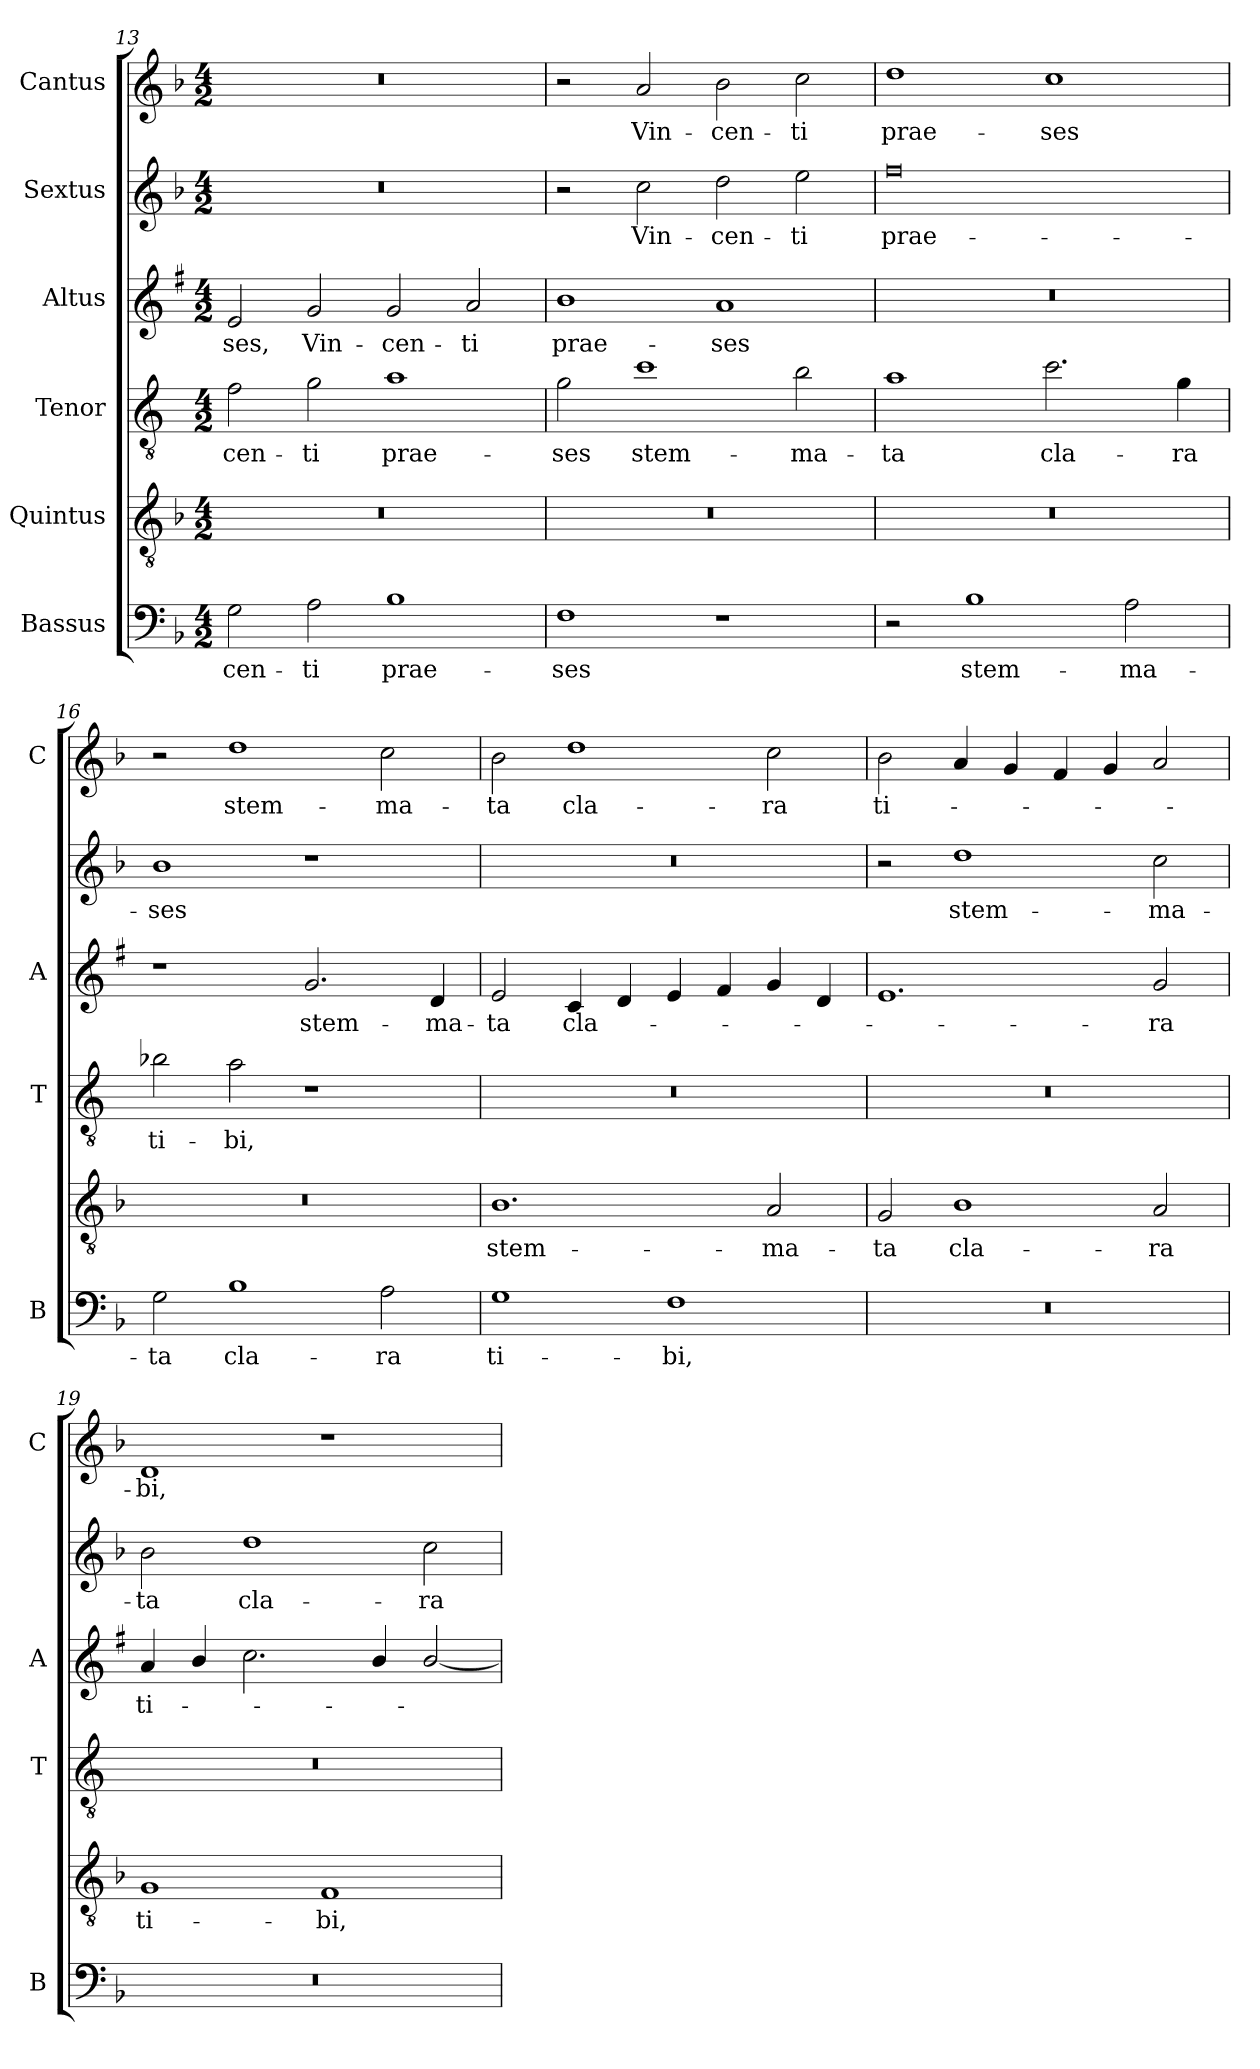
**kern	**text	**kern	**text	**kern	**text	**kern	**text	**kern	**text	**kern	**text
*part6	*part6	*part5	*part5	*part4	*part4	*part3	*part3	*part2	*part2	*part1	*part1
*staff6	*staff6	*staff5	*staff5	*staff4	*staff4	*staff3	*staff3	*staff2	*staff2	*staff1	*staff1
*I"Bassus	*	*I"Quintus	*	*I"Tenor	*	*I"Altus	*	*I"Sextus	*	*I"Cantus	*
*I'B	*	*	*	*I'T	*	*I'A	*	*	*	*I'C	*
*clefF4	*	*clefGv2	*	*clefGv2	*	*clefG2	*	*clefG2	*	*clefG2	*
*	*	*	*	*ITrd4c7	*	*ITrd1c2	*	*	*	*	*
*k[b-]	*	*k[b-]	*	*k[b-]	*	*k[b-]	*	*k[b-]	*	*k[b-]	*
*F:	*	*F:	*	*F:	*	*F:	*	*F:	*	*F:	*
*M4/2	*	*M4/2	*	*M4/2	*	*M4/2	*	*M4/2	*	*M4/2	*
=13	=13	=13	=13	=13	=13	=13	=13	=13	=13	=13	=13
!	!LO:LY:b	!	!	!	!LO:LY:b	!	!LO:LY:b	!	!	!	!
2G\	-cen-	0r	.	2B-\	-cen-	2d/	-ses,	0r	.	0r	.
!	!LO:LY:b	!	!	!	!LO:LY:b	!	!LO:LY:b	!	!	!	!
2A\	-ti	.	.	2c\	-ti	2f/	Vin-	.	.	.	.
!	!LO:LY:b	!	!	!	!LO:LY:b	!	!LO:LY:b	!	!	!	!
1B-	prae-	.	.	1d	prae-	2f/	-cen-	.	.	.	.
!	!	!	!	!	!	!	!LO:LY:b	!	!	!	!
.	.	.	.	.	.	2g/	-ti	.	.	.	.
=14	=14	=14	=14	=14	=14	=14	=14	=14	=14	=14	=14
!	!LO:LY:b	!	!	!	!LO:LY:b	!	!LO:LY:b	!	!	!	!
1F	-ses	0r	.	2c\	-ses	1a	prae-	2r	.	2r	.
!	!	!	!	!	!LO:LY:b	!	!	!	!LO:LY:b	!	!LO:LY:b
.	.	.	.	1f	stem-	.	.	2cc\	Vin-	2a/	Vin-
!	!	!	!	!	!	!	!LO:LY:b	!	!LO:LY:b	!	!LO:LY:b
1r	.	.	.	.	.	1g	-ses	2dd\	-cen-	2b-\	-cen-
!	!	!	!	!	!LO:LY:b	!	!	!	!LO:LY:b	!	!LO:LY:b
.	.	.	.	2e\	-ma-	.	.	2ee\	-ti	2cc\	-ti
=15	=15	=15	=15	=15	=15	=15	=15	=15	=15	=15	=15
!	!	!	!	!	!LO:LY:b	!	!	!	!LO:LY:b	!	!LO:LY:b
2r	.	0r	.	1d	-ta	0r	.	0ff	prae-	1dd	prae-
!	!LO:LY:b	!	!	!	!	!	!	!	!	!	!
1B-	stem-	.	.	.	.	.	.	.	.	.	.
!	!	!	!	!	!LO:LY:b	!	!	!	!	!	!LO:LY:b
.	.	.	.	2.f\	cla-	.	.	.	.	1cc	-ses
!	!LO:LY:b	!	!	!	!	!	!	!	!	!	!
2A\	-ma-	.	.	.	.	.	.	.	.	.	.
!	!	!	!	!	!LO:LY:b	!	!	!	!	!	!
.	.	.	.	4c\	-ra	.	.	.	.	.	.
=16	=16	=16	=16	=16	=16	=16	=16	=16	=16	=16	=16
!	!LO:LY:b	!	!	!	!LO:LY:b	!	!	!	!LO:LY:b	!	!
2G\	-ta	0r	.	2e-X\	ti-	1r	.	1b-	-ses	2r	.
!	!LO:LY:b	!	!	!	!LO:LY:b	!	!	!	!	!	!LO:LY:b
1B-	cla-	.	.	2d\	-bi,	.	.	.	.	1dd	stem-
!	!	!	!	!	!	!	!LO:LY:b	!	!	!	!
.	.	.	.	1r	.	2.f/	stem-	1r	.	.	.
!	!LO:LY:b	!	!	!	!	!	!	!	!	!	!LO:LY:b
2A\	-ra	.	.	.	.	.	.	.	.	2cc\	-ma-
!	!	!	!	!	!	!	!LO:LY:b	!	!	!	!
.	.	.	.	.	.	4c/	-ma-	.	.	.	.
=17	=17	=17	=17	=17	=17	=17	=17	=17	=17	=17	=17
!	!LO:LY:b	!	!LO:LY:b	!	!	!	!LO:LY:b	!	!	!	!LO:LY:b
1G	ti-	1.B-	stem-	0r	.	2d/	-ta	0r	.	2b-\	-ta
!	!	!	!	!	!	!	!LO:LY:b	!	!	!	!LO:LY:b
.	.	.	.	.	.	4B-/	cla-	.	.	1dd	cla-
.	.	.	.	.	.	4c/	.	.	.	.	.
!	!LO:LY:b	!	!	!	!	!	!	!	!	!	!
1F	-bi,	.	.	.	.	4d/	.	.	.	.	.
.	.	.	.	.	.	4e/	.	.	.	.	.
!	!	!	!LO:LY:b	!	!	!	!	!	!	!	!LO:LY:b
.	.	2A/	-ma-	.	.	4f/	.	.	.	2cc\	-ra
.	.	.	.	.	.	4c/	.	.	.	.	.
!!LO:PB:g=z
=18	=18	=18	=18	=18	=18	=18	=18	=18	=18	=18	=18
!	!	!	!LO:LY:b	!	!	!	!	!	!	!	!LO:LY:b
0r	.	2G/	-ta	0r	.	1.d	.	2r	.	2b-\	ti-
!	!	!	!LO:LY:b	!	!	!	!	!	!LO:LY:b	!	!
.	.	1B-	cla-	.	.	.	.	1dd	stem-	4a/	.
.	.	.	.	.	.	.	.	.	.	4g/	.
.	.	.	.	.	.	.	.	.	.	4f/	.
.	.	.	.	.	.	.	.	.	.	4g/	.
!	!	!	!LO:LY:b	!	!	!	!LO:LY:b	!	!LO:LY:b	!	!
.	.	2A/	-ra	.	.	2f/	-ra	2cc\	-ma-	2a/	.
=19	=19	=19	=19	=19	=19	=19	=19	=19	=19	=19	=19
!	!	!	!LO:LY:b	!	!	!	!LO:LY:b	!	!LO:LY:b	!	!LO:LY:b
0r	.	1G	ti-	0r	.	4g/	ti-	2b-\	-ta	1d	-bi,
.	.	.	.	.	.	4a/	.	.	.	.	.
!	!	!	!	!	!	!	!	!	!LO:LY:b	!	!
.	.	.	.	.	.	2.b-\	.	1dd	cla-	.	.
!	!	!	!LO:LY:b	!	!	!	!	!	!	!	!
.	.	1F	-bi,	.	.	.	.	.	.	1r	.
.	.	.	.	.	.	4a/	.	.	.	.	.
!	!	!	!	!	!	!	!	!	!LO:LY:b	!	!
.	.	.	.	.	.	[2a/	.	2cc\	-ra	.	.
=	=	=	=	=	=	=	=	=	=	=	=
*-	*-	*-	*-	*-	*-	*-	*-	*-	*-	*-	*-
